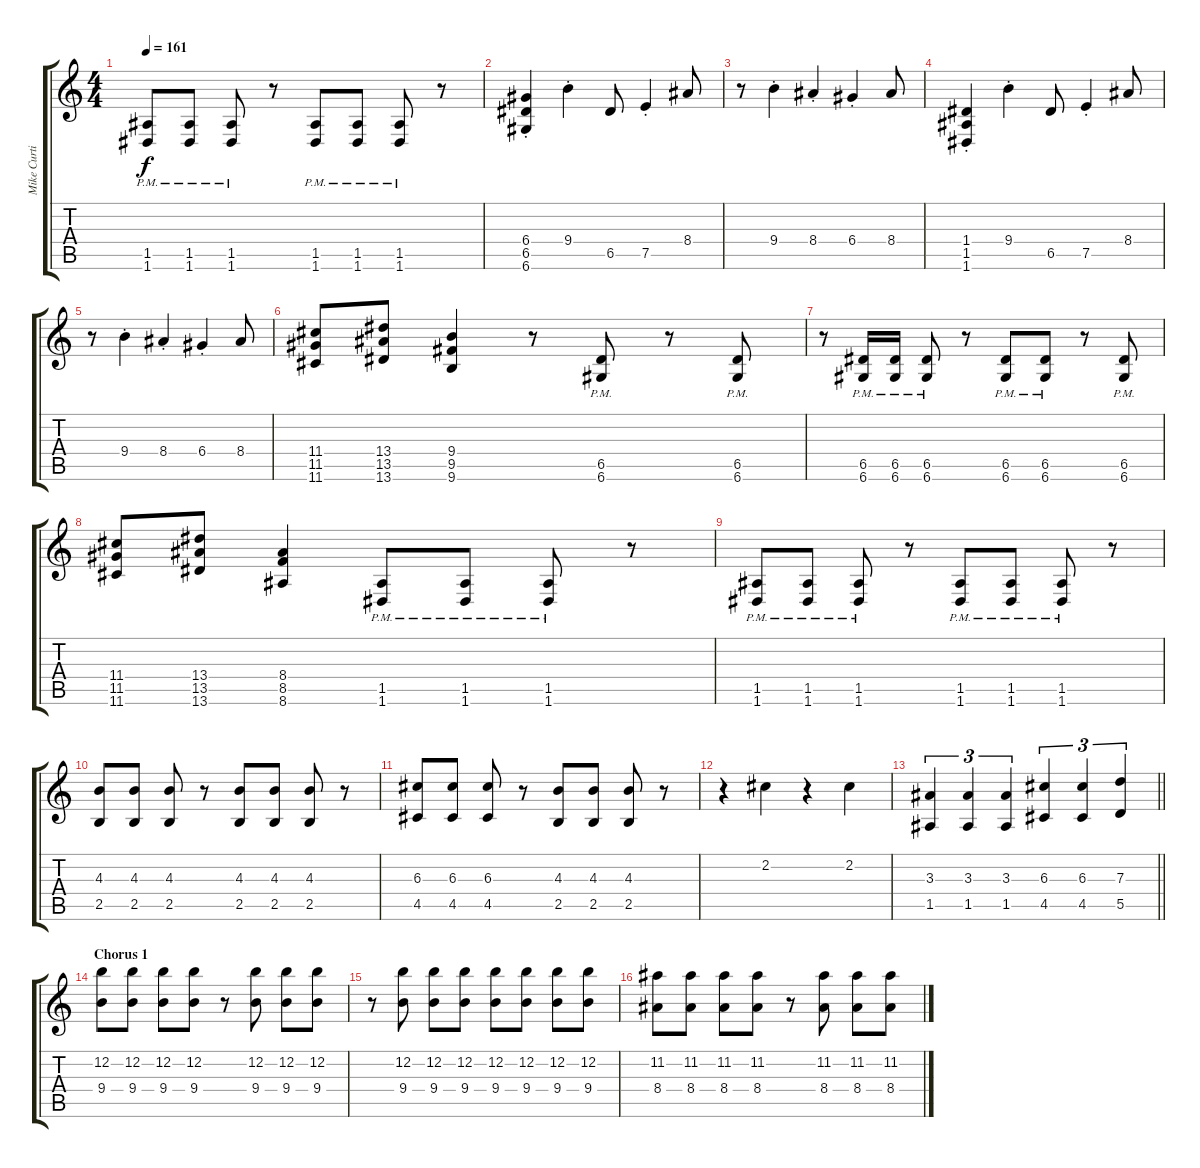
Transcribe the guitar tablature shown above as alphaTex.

\track ("Mike Curtis (Guitar)" "Mike Curti") {instrument distortionguitar}
\staff {score tabs}
\tuning (E4 B3 G3 D3 A2 D2) {hide}
\ts (4 4)
\tempo 161
\clef g2
\ks c
(1.5{pm} 1.6{pm}).8{dy f} (1.5{pm} 1.6{pm}).8 (1.5{pm} 1.6{pm}).8 r.8 (1.5{pm} 1.6{pm}).8 (1.5{pm} 1.6{pm}).8 (1.5{pm} 1.6{pm}).8 r.8 |
(6.4{st} 6.5{st} 6.6{st}).4 9.4{st}.4 6.5.8 7.5{st}.4 8.4.8 |
r.8 9.4{st}.4 8.4{st}.4 6.4{st}.4 8.4.8 |
(1.4{st} 1.5{st} 1.6{st}).4 9.4{st}.4 6.5.8 7.5{st}.4 8.4.8 |
r.8 9.4{st}.4 8.4{st}.4 6.4{st}.4 8.4.8 |
(11.4 11.5 11.6).8 (13.4 13.5 13.6).8 (9.4 9.5 9.6).4 r.8 (6.5{pm} 6.6{pm}).8 r.8 (6.5{pm} 6.6{pm}).8 |
r.8 (6.5 6.6{pm}).16 (6.5 6.6{pm}).16 (6.5 6.6{pm}).8 r.8 (6.5{pm} 6.6{pm}).8 (6.5{pm} 6.6{pm}).8 r.8 (6.5{pm} 6.6{pm}).8 |
(11.4 11.5 11.6).8 (13.4 13.5 13.6).8 (8.4 8.5 8.6).4 (1.5{pm} 1.6{pm}).8 (1.5{pm} 1.6{pm}).8 (1.5{pm} 1.6{pm}).8 r.8 |
(1.5{pm} 1.6{pm}).8 (1.5{pm} 1.6{pm}).8 (1.5{pm} 1.6{pm}).8 r.8 (1.5{pm} 1.6{pm}).8 (1.5{pm} 1.6{pm}).8 (1.5{pm} 1.6{pm}).8 r.8 |
(4.3 2.5).8 (4.3 2.5).8 (4.3 2.5).8 r.8 (4.3 2.5).8 (4.3 2.5).8 (4.3 2.5).8 r.8 |
(6.3 4.5).8 (6.3 4.5).8 (6.3 4.5).8 r.8 (4.3 2.5).8 (4.3 2.5).8 (4.3 2.5).8 r.8 |
r.4 2.2.4 r.4 2.2.4 |
\barLineRight lightlight
(3.3 1.5).4{tu (3 2)} (3.3 1.5).4{tu (3 2)} (3.3 1.5).4{tu (3 2)} (6.3 4.5).4{tu (3 2)} (6.3 4.5).4{tu (3 2)} (7.3 5.5).4{tu (3 2)} |
\section ("" "Chorus 1")
(12.2 9.4).8 (12.2 9.4).8 (12.2 9.4).8 (12.2 9.4).8 r.8 (12.2 9.4).8 (12.2 9.4).8 (12.2 9.4).8 |
r.8 (12.2 9.4).8 (12.2 9.4).8 (12.2 9.4).8 (12.2 9.4).8 (12.2 9.4).8 (12.2 9.4).8 (12.2 9.4).8 |
(11.2 8.4).8 (11.2 8.4).8 (11.2 8.4).8 (11.2 8.4).8 r.8 (11.2 8.4).8 (11.2 8.4).8 (11.2 8.4).8
